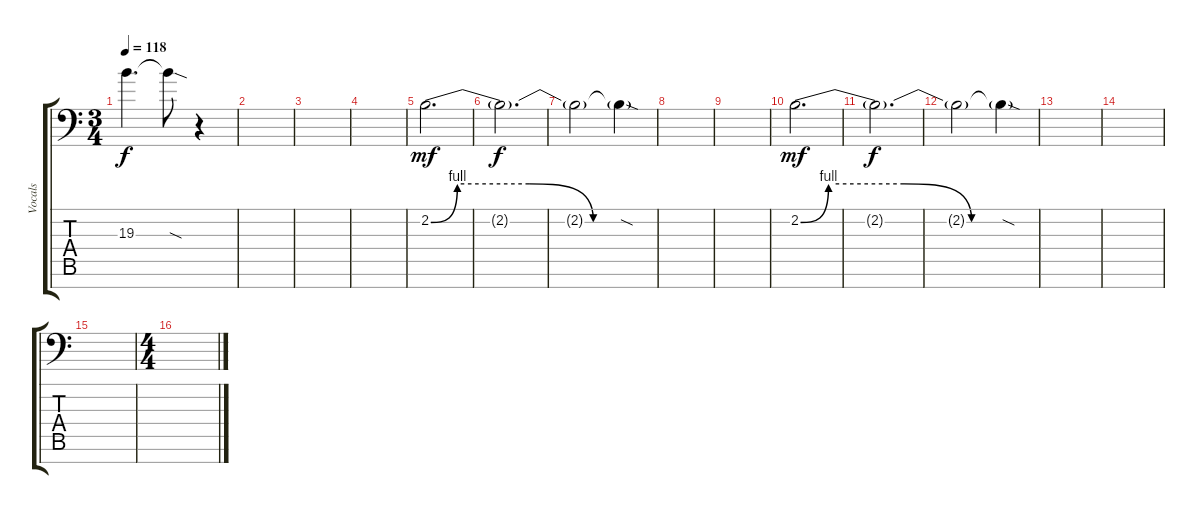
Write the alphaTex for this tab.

\track ("Vocals" "Vocals") {instrument bassoon}
\staff {score tabs}
\tuning (D4 A3 E3 D3 A2 E2 A1) {hide}
\ts (3 4)
\tempo 118
\clef f4
\ks c
19.3{t}.4{d dy f} 19.3{sod t}.8 r.4 |
|
|
|
2.2{be (custom 0 0 7 4 26 4 43 0 60 0)}.2{d dy mf} |
2.2{t}.2{d dy f} |
2.2{t}.2 2.2{sod t}.4 |
|
|
2.2{be (custom 0 0 7 4 26 4 43 0 60 0)}.2{d dy mf} |
2.2{t}.2{d dy f} |
2.2{t}.2 2.2{sod t}.4 |
|
|
|
\ts (4 4)
\section ("" "")
